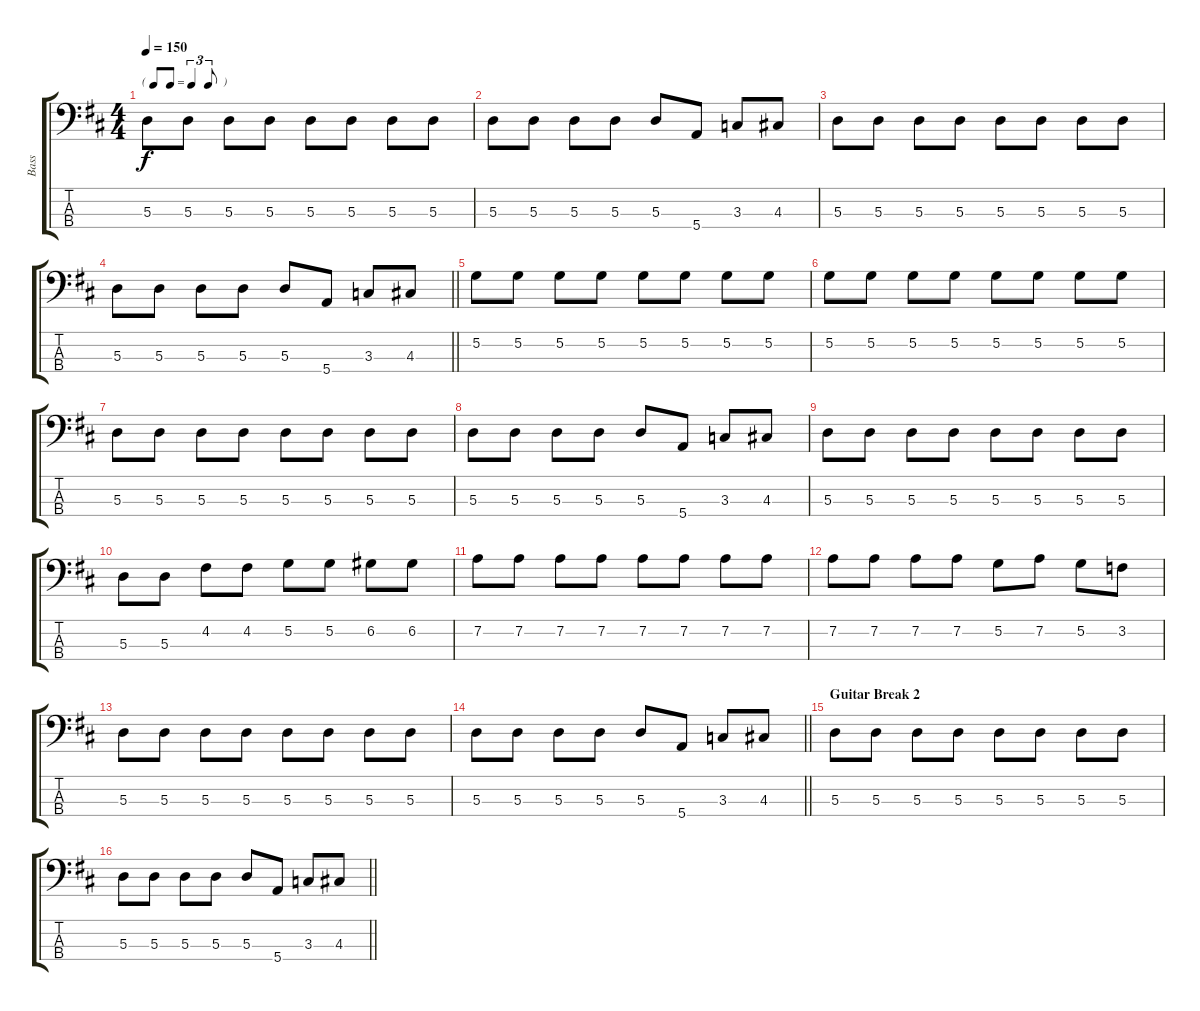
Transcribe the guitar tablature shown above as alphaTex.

\track ("Bass" "Bass") {instrument electricbassfinger}
\staff {score tabs}
\tuning (G2 D2 A1 E1) {hide}
\ts (4 4)
\tf triplet8th
\tempo 150
\clef f4
\ks d
5.3.8{dy f} 5.3.8 5.3.8 5.3.8 5.3.8 5.3.8 5.3.8 5.3.8 |
5.3.8 5.3.8 5.3.8 5.3.8 5.3.8 5.4.8 3.3.8 4.3.8 |
5.3.8 5.3.8 5.3.8 5.3.8 5.3.8 5.3.8 5.3.8 5.3.8 |
\barLineRight lightlight
5.3.8 5.3.8 5.3.8 5.3.8 5.3.8 5.4.8 3.3.8 4.3.8 |
5.2.8 5.2.8 5.2.8 5.2.8 5.2.8 5.2.8 5.2.8 5.2.8 |
5.2.8 5.2.8 5.2.8 5.2.8 5.2.8 5.2.8 5.2.8 5.2.8 |
5.3.8 5.3.8 5.3.8 5.3.8 5.3.8 5.3.8 5.3.8 5.3.8 |
5.3.8 5.3.8 5.3.8 5.3.8 5.3.8 5.4.8 3.3.8 4.3.8 |
5.3.8 5.3.8 5.3.8 5.3.8 5.3.8 5.3.8 5.3.8 5.3.8 |
5.3.8 5.3.8 4.2.8 4.2.8 5.2.8 5.2.8 6.2.8 6.2.8 |
7.2.8 7.2.8 7.2.8 7.2.8 7.2.8 7.2.8 7.2.8 7.2.8 |
7.2.8 7.2.8 7.2.8 7.2.8 5.2.8 7.2.8 5.2.8 3.2.8 |
5.3.8 5.3.8 5.3.8 5.3.8 5.3.8 5.3.8 5.3.8 5.3.8 |
\barLineRight lightlight
5.3.8 5.3.8 5.3.8 5.3.8 5.3.8 5.4.8 3.3.8 4.3.8 |
\section ("" "Guitar Break 2")
5.3.8 5.3.8 5.3.8 5.3.8 5.3.8 5.3.8 5.3.8 5.3.8 |
\barLineRight lightlight
5.3.8 5.3.8 5.3.8 5.3.8 5.3.8 5.4.8 3.3.8 4.3.8
